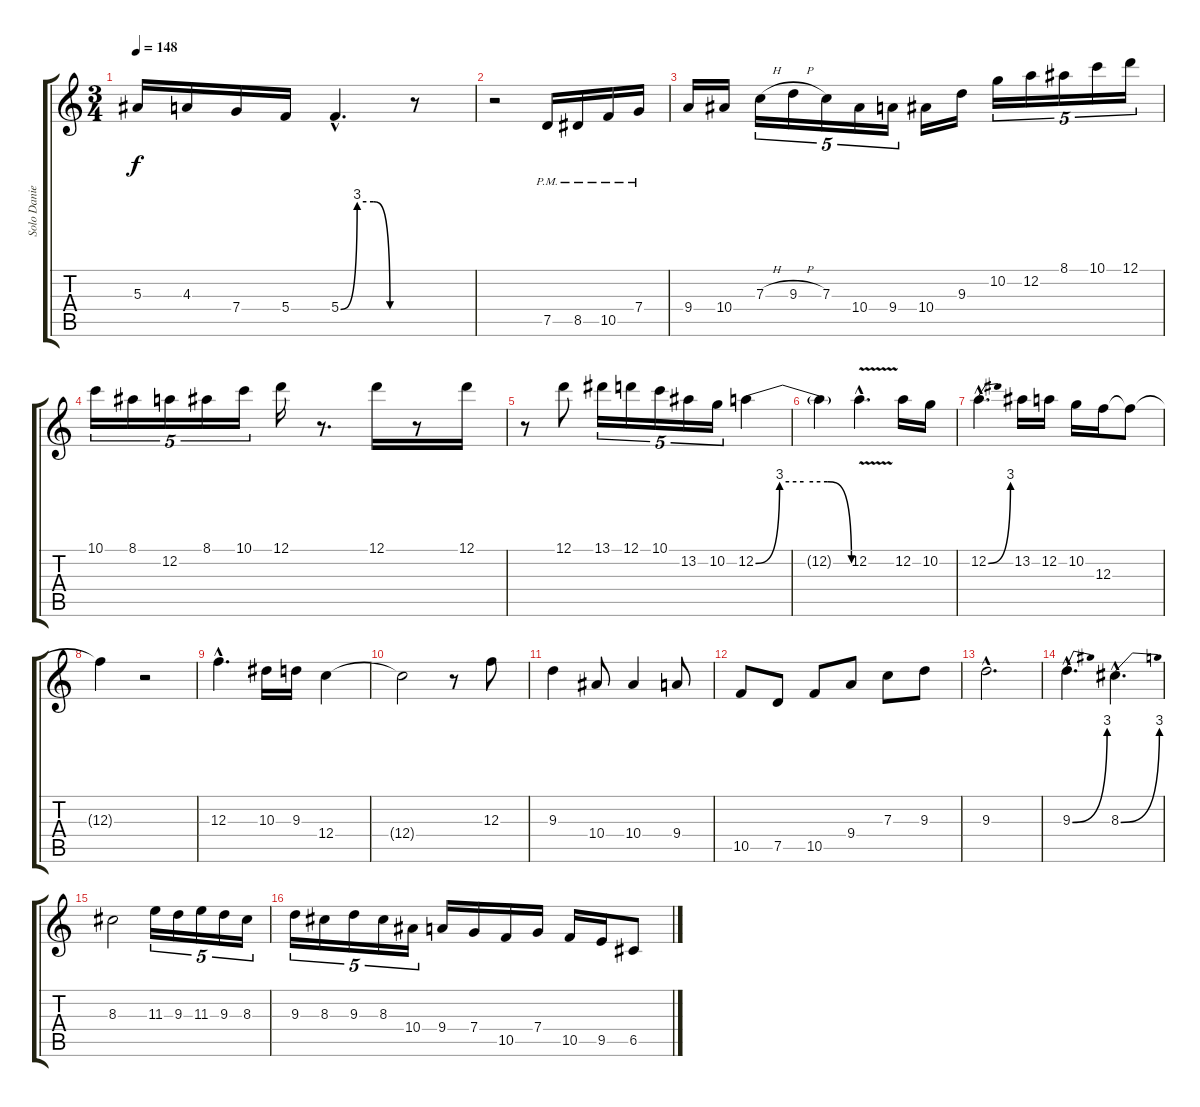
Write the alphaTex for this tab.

\track ("Solo Daniel Gildenlöw" "Solo Danie") {instrument distortionguitar}
\staff {score tabs}
\tuning (D4 A3 F3 C3 G2 C2) {hide}
\ts (3 4)
\tempo 148
\clef g2
\ks c
5.3.16{dy f} 4.3.16 7.4.16 5.4.16 5.4{be (custom 0 0 15 12 30 12 45 0 60 0) hac}.4{d} r.8 |
r.2 7.5{pm}.16 8.5{pm}.16 10.5{pm}.16 7.4{pm}.16 |
9.4.16 10.4.16 7.3{h}.16{tu (5 4)} 9.3{h}.16{tu (5 4)} 7.3.16{tu (5 4)} 10.4.16{tu (5 4)} 9.4.16{tu (5 4)} 10.4.16 9.3.16 10.2.16{tu (5 4)} 12.2.16{tu (5 4)} 8.1.16{tu (5 4)} 10.1.16{tu (5 4)} 12.1.16{tu (5 4)} |
10.1.16{tu (5 4)} 8.1.16{tu (5 4)} 12.2.16{tu (5 4)} 8.1.16{tu (5 4)} 10.1.16{tu (5 4)} 12.1.16 r.8{d} 12.1.16 r.8 12.1.16 |
r.8 12.1.8 13.1.16{tu (5 4)} 12.1.16{tu (5 4)} 10.1.16{tu (5 4)} 13.2.16{tu (5 4)} 10.2.16{tu (5 4)} 12.2{be (custom 0 0 15 12 30 12 45 12 60 0)}.4 |
12.2{t}.4 12.2{v hac}.4{d} 12.2.16 10.2.16 |
12.2{be (bend 0 0 60 12) hac}.4{d} 13.2.16 12.2.16 10.2.16 12.3.16 12.3{t}.8 |
12.3{t}.4 r.2 |
12.3{hac}.4{d} 10.3.16 9.3.16 12.4.4 |
12.4{t}.2 r.8 12.3.8 |
9.3.4 10.4.8 10.4.4 9.4.8 |
10.5.8 7.5.8 10.5.8 9.4.8 7.3.8 9.3.8 |
9.3{hac}.2{d} |
9.3{be (bend 0 0 60 12) hac}.4{d} 8.3{be (bend 0 0 60 12) hac}.4{d} |
8.3.2 11.3.16{tu (5 4)} 9.3.16{tu (5 4)} 11.3.16{tu (5 4)} 9.3.16{tu (5 4)} 8.3.16{tu (5 4)} |
9.3.16{tu (5 4)} 8.3.16{tu (5 4)} 9.3.16{tu (5 4)} 8.3.16{tu (5 4)} 10.4.16{tu (5 4)} 9.4.16 7.4.16 10.5.16 7.4.16 10.5.16 9.5.16 6.5.8
